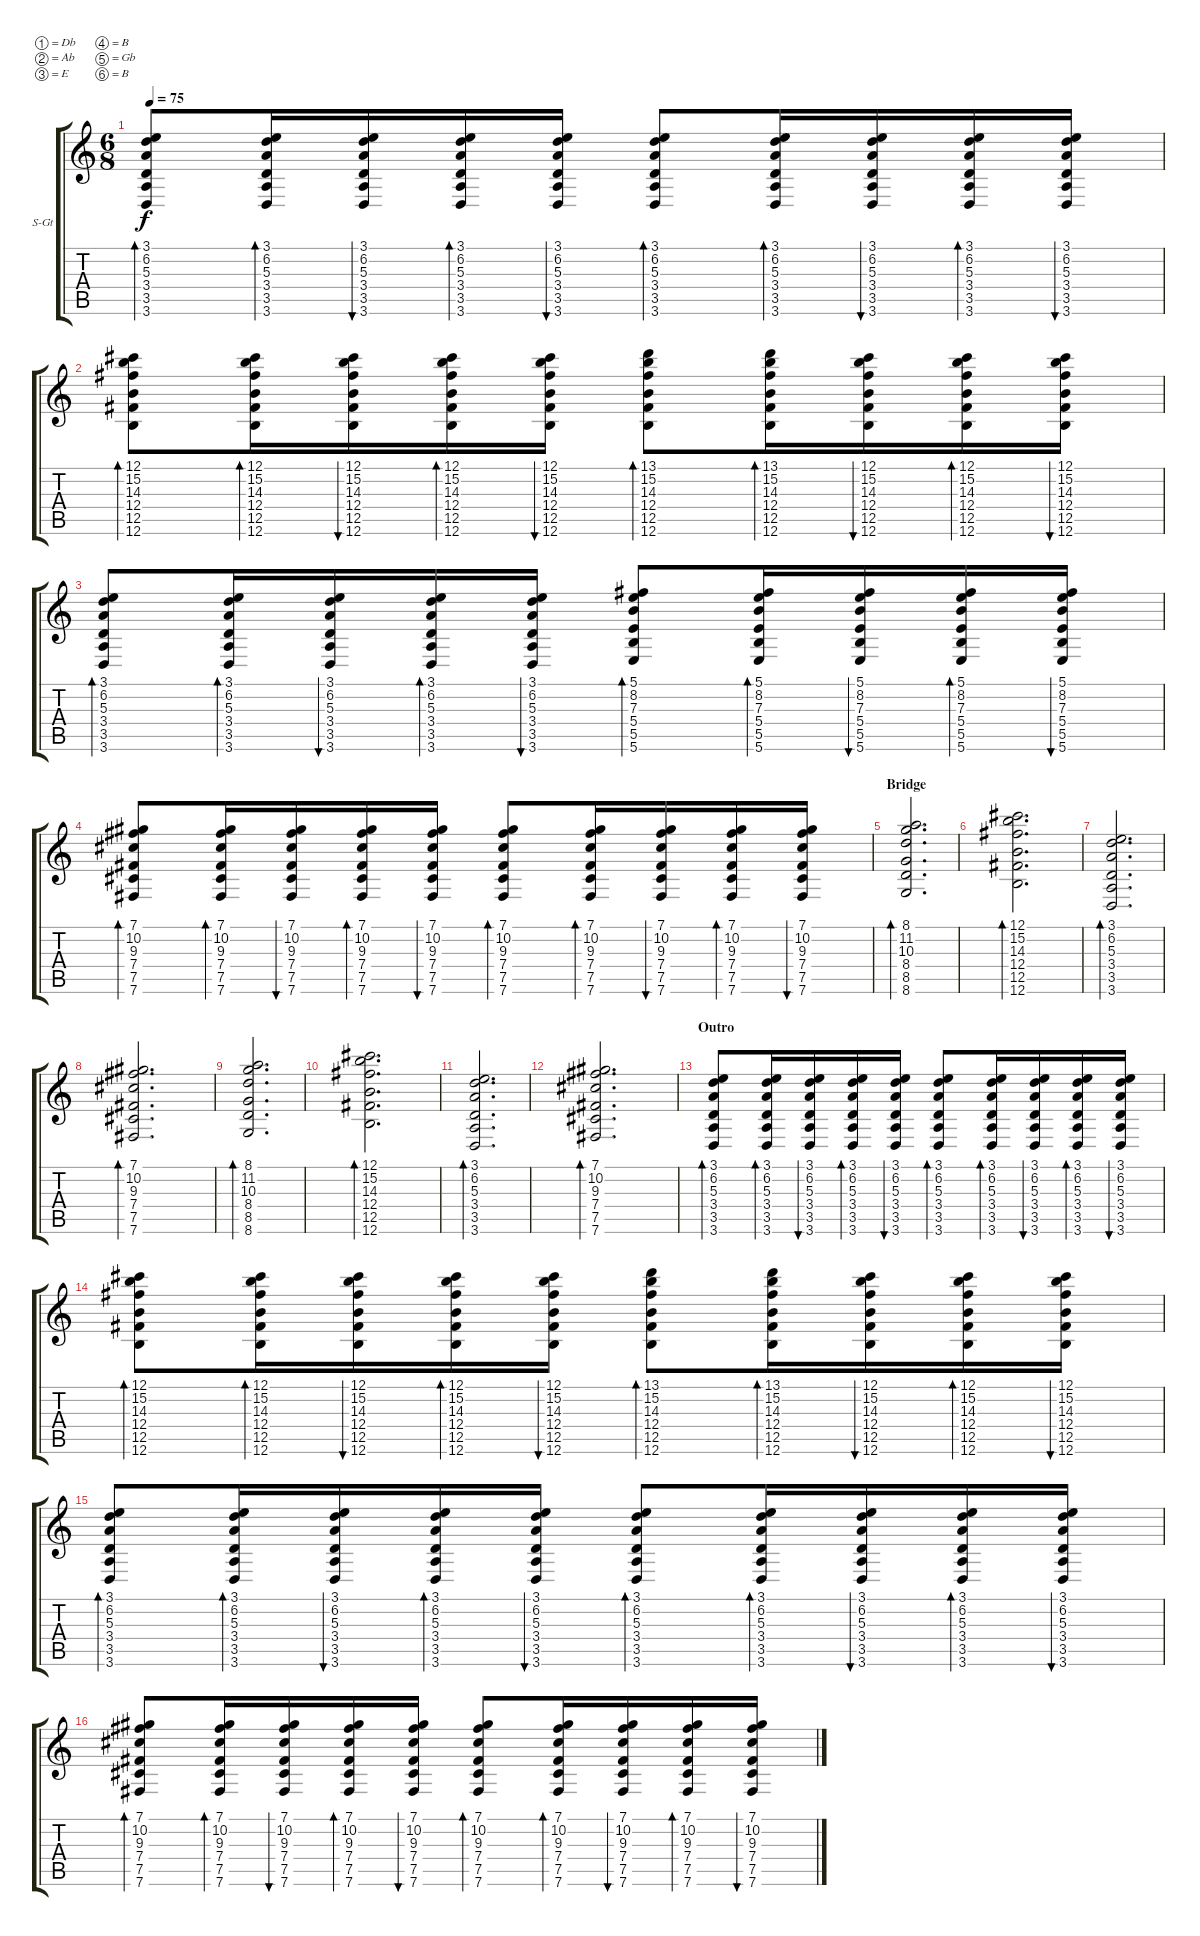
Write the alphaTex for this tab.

\defaultSystemsLayout 4
\bracketExtendMode groupsimilarinstruments
\firstSystemTrackNameOrientation horizontal
\otherSystemsTrackNameOrientation horizontal
\track ("Кондрат" "S-Gt") {instrument acousticguitarsteel}
\staff {score tabs}
\tuning (Db4 Ab3 E3 B2 Gb2 B1)
\ts (6 8)
\tempo 75
\clef g2
\ks c
(3.6 3.5 3.4 5.3 6.2 3.1).8{bd 30 dy f} (3.6 3.5 3.4 5.3 6.2 3.1).16{bd 30} (3.6 3.5 3.4 5.3 6.2 3.1).16{bu 30} (3.6 3.5 3.4 5.3 6.2 3.1).16{bd 30} (3.6 3.5 3.4 5.3 6.2 3.1).16{bu 30} (3.6 3.5 3.4 5.3 6.2 3.1).8{bd 30} (3.6 3.5 3.4 5.3 6.2 3.1).16{bd 30} (3.6 3.5 3.4 5.3 6.2 3.1).16{bu 30} (3.6 3.5 3.4 5.3 6.2 3.1).16{bd 30} (3.6 3.5 3.4 5.3 6.2 3.1).16{bu 30} |
(12.6 12.5 12.4 14.3 15.2 12.1).8{bd 30} (12.6 12.5 12.4 14.3 15.2 12.1).16{bd 30} (12.6 12.5 12.4 14.3 15.2 12.1).16{bu 30} (12.6 12.5 12.4 14.3 15.2 12.1).16{bd 30} (12.6 12.5 12.4 14.3 15.2 12.1).16{bu 30} (12.6 12.5 12.4 14.3 15.2 13.1).8{bd 30} (12.6 12.5 12.4 14.3 15.2 13.1).16{bd 30} (12.6 12.5 12.4 14.3 15.2 12.1).16{bu 30} (12.6 12.5 12.4 14.3 15.2 12.1).16{bd 30} (12.6 12.5 12.4 14.3 15.2 12.1).16{bu 30} |
(3.6 3.5 3.4 5.3 6.2 3.1).8{bd 30} (3.6 3.5 3.4 5.3 6.2 3.1).16{bd 30} (3.6 3.5 3.4 5.3 6.2 3.1).16{bu 30} (3.6 3.5 3.4 5.3 6.2 3.1).16{bd 30} (3.6 3.5 3.4 5.3 6.2 3.1).16{bu 30} (5.6 5.5 5.4 7.3 8.2 5.1).8{bd 30} (5.6 5.5 5.4 7.3 8.2 5.1).16{bd 30} (5.6 5.5 5.4 7.3 8.2 5.1).16{bu 30} (5.6 5.5 5.4 7.3 8.2 5.1).16{bd 30} (5.6 5.5 5.4 7.3 8.2 5.1).16{bu 30} |
(7.6 7.5 7.4 9.3 10.2 7.1).8{bd 30} (7.6 7.5 7.4 9.3 10.2 7.1).16{bd 30} (7.6 7.5 7.4 9.3 10.2 7.1).16{bu 30} (7.6 7.5 7.4 9.3 10.2 7.1).16{bd 30} (7.6 7.5 7.4 9.3 10.2 7.1).16{bu 30} (7.6 7.5 7.4 9.3 10.2 7.1).8{bd 30} (7.6 7.5 7.4 9.3 10.2 7.1).16{bd 30} (7.6 7.5 7.4 9.3 10.2 7.1).16{bu 30} (7.6 7.5 7.4 9.3 10.2 7.1).16{bd 30} (7.6 7.5 7.4 9.3 10.2 7.1).16{bu 30} |
\section ("" "Bridge")
(8.1 11.2 10.3 8.4 8.5 8.6).2{d bd 64} |
(12.1 15.2 14.3 12.4 12.5 12.6).2{d bd 64} |
(3.6 3.5 3.4 5.3 6.2 3.1).2{d bd 64} |
(7.6 7.5 7.4 9.3 10.2 7.1).2{d bd 64} |
(8.1 11.2 10.3 8.4 8.5 8.6).2{d bd 64} |
(12.1 15.2 14.3 12.4 12.5 12.6).2{d bd 64} |
(3.6 3.5 3.4 5.3 6.2 3.1).2{d bd 64} |
(7.6 7.5 7.4 9.3 10.2 7.1).2{d bd 64} |
\section ("" "Outro")
(3.6 3.5 3.4 5.3 6.2 3.1).8{bd 30} (3.6 3.5 3.4 5.3 6.2 3.1).16{bd 30} (3.6 3.5 3.4 5.3 6.2 3.1).16{bu 30} (3.6 3.5 3.4 5.3 6.2 3.1).16{bd 30} (3.6 3.5 3.4 5.3 6.2 3.1).16{bu 30} (3.6 3.5 3.4 5.3 6.2 3.1).8{bd 30} (3.6 3.5 3.4 5.3 6.2 3.1).16{bd 30} (3.6 3.5 3.4 5.3 6.2 3.1).16{bu 30} (3.6 3.5 3.4 5.3 6.2 3.1).16{bd 30} (3.6 3.5 3.4 5.3 6.2 3.1).16{bu 30} |
(12.6 12.5 12.4 14.3 15.2 12.1).8{bd 30} (12.6 12.5 12.4 14.3 15.2 12.1).16{bd 30} (12.6 12.5 12.4 14.3 15.2 12.1).16{bu 30} (12.6 12.5 12.4 14.3 15.2 12.1).16{bd 30} (12.6 12.5 12.4 14.3 15.2 12.1).16{bu 30} (12.6 12.5 12.4 14.3 15.2 13.1).8{bd 30} (12.6 12.5 12.4 14.3 15.2 13.1).16{bd 30} (12.6 12.5 12.4 14.3 15.2 12.1).16{bu 30} (12.6 12.5 12.4 14.3 15.2 12.1).16{bd 30} (12.6 12.5 12.4 14.3 15.2 12.1).16{bu 30} |
(3.6 3.5 3.4 5.3 6.2 3.1).8{bd 30} (3.6 3.5 3.4 5.3 6.2 3.1).16{bd 30} (3.6 3.5 3.4 5.3 6.2 3.1).16{bu 30} (3.6 3.5 3.4 5.3 6.2 3.1).16{bd 30} (3.6 3.5 3.4 5.3 6.2 3.1).16{bu 30} (3.6 3.5 3.4 5.3 6.2 3.1).8{bd 30} (3.6 3.5 3.4 5.3 6.2 3.1).16{bd 30} (3.6 3.5 3.4 5.3 6.2 3.1).16{bu 30} (3.6 3.5 3.4 5.3 6.2 3.1).16{bd 30} (3.6 3.5 3.4 5.3 6.2 3.1).16{bu 30} |
(7.6 7.5 7.4 9.3 10.2 7.1).8{bd 30} (7.6 7.5 7.4 9.3 10.2 7.1).16{bd 30} (7.6 7.5 7.4 9.3 10.2 7.1).16{bu 30} (7.6 7.5 7.4 9.3 10.2 7.1).16{bd 30} (7.6 7.5 7.4 9.3 10.2 7.1).16{bu 30} (7.6 7.5 7.4 9.3 10.2 7.1).8{bd 30} (7.6 7.5 7.4 9.3 10.2 7.1).16{bd 30} (7.6 7.5 7.4 9.3 10.2 7.1).16{bu 30} (7.6 7.5 7.4 9.3 10.2 7.1).16{bd 30} (7.6 7.5 7.4 9.3 10.2 7.1).16{bu 30}
